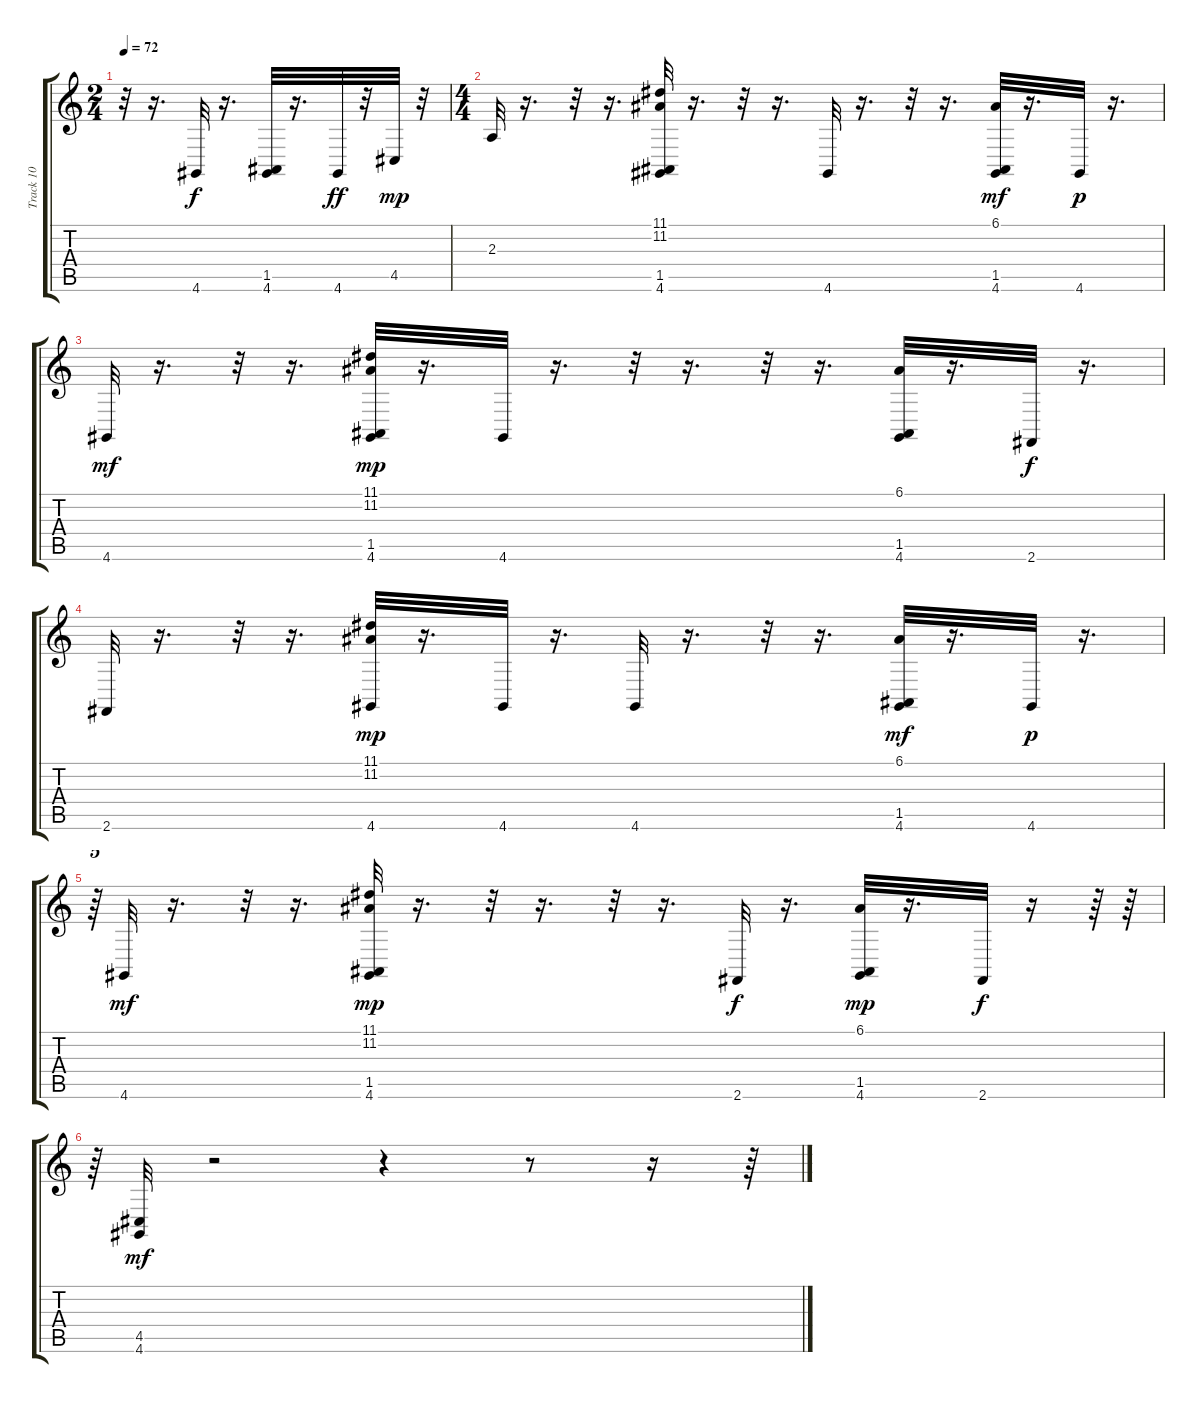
\track ("Track 10" "Track 10") {instrument acousticgrandpiano}
\staff {score tabs}
\tuning (E4 B3 G3 D3 A2 E2) {hide}
\ts (2 4)
\tempo 72
\clef g2
\ks c
r.32{dy mp} r.16{d} 4.6.32{dy f instrument acousticgrandpiano} r.16{d} (1.5 4.6).32 r.16{d} 4.6.32{dy ff} r.32 4.5.32{dy mp} r.32 |
\ts (4 4)
2.3.32 r.16{d} r.32 r.16{d} (11.1 11.2 1.5 4.6).32 r.16{d} r.32 r.16{d} 4.6.32 r.16{d} r.32 r.16{d} (6.1 1.5 4.6).32{dy mf} r.16{d} 4.6.32{dy p} r.16{d} |
4.6.32{dy mf} r.16{d} r.32 r.16{d} (11.1 11.2 1.5 4.6).32{dy mp} r.16{d} 4.6.32 r.16{d} r.32 r.16{d} r.32 r.16{d} (6.1 1.5 4.6).32 r.16{d} 2.6.32{dy f} r.16{d} |
2.6.32 r.16{d} r.32 r.16{d} (11.1 11.2 4.6).32{dy mp} r.16{d} 4.6.32 r.16{d} 4.6.32 r.16{d} r.32 r.16{d} (6.1 1.5 4.6).32{dy mf} r.16{d} 4.6.32{dy p} r.16{d} |
r.64{tu (5 4)} 4.6.32{dy mf} r.16{d} r.32 r.16{d} (11.1 11.2 1.5 4.6).32{dy mp} r.16{d} r.32 r.16{d} r.32 r.16{d} 2.6.32{dy f} r.16{d} (6.1 1.5 4.6).32{dy mp} r.16{d} 2.6.32{dy f} r.16 r.64 r.64 |
r.64{tu (5 4)} (4.5 4.6).32{dy mf} r.2 r.4 r.8 r.16 r.64
